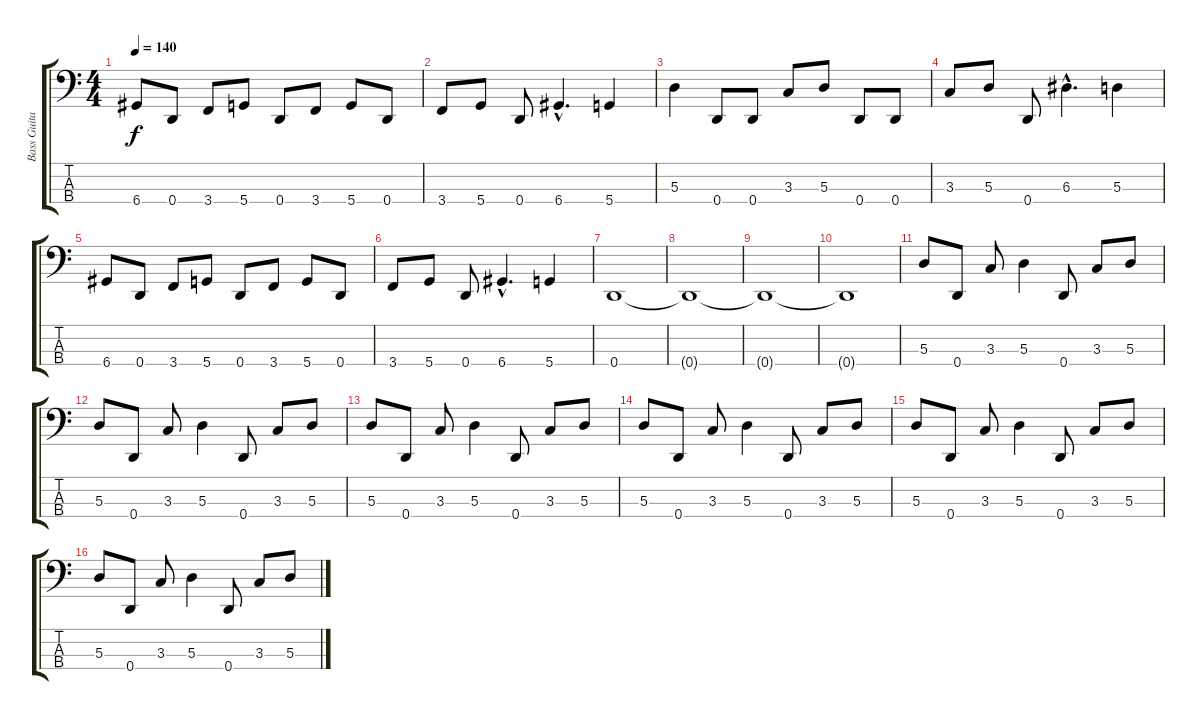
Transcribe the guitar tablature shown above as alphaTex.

\track ("Bass Guitar" "Bass Guita") {instrument electricbasspick}
\staff {score tabs}
\tuning (G2 D2 A1 D1) {hide}
\ts (4 4)
\tempo 140
\clef f4
\ks c
6.4.8{dy f} 0.4.8 3.4.8 5.4.8 0.4.8 3.4.8 5.4.8 0.4.8 |
3.4.8 5.4.8 0.4.8 6.4{hac}.4{d} 5.4.4 |
5.3.4 0.4.8 0.4.8 3.3.8 5.3.8 0.4.8 0.4.8 |
3.3.8 5.3.8 0.4.8 6.3{hac}.4{d} 5.3.4 |
6.4.8 0.4.8 3.4.8 5.4.8 0.4.8 3.4.8 5.4.8 0.4.8 |
3.4.8 5.4.8 0.4.8 6.4{hac}.4{d} 5.4.4 |
0.4.1 |
0.4{t}.1 |
0.4{t}.1 |
0.4{t}.1 |
5.3.8 0.4.8 3.3.8 5.3.4 0.4.8 3.3.8 5.3.8 |
5.3.8 0.4.8 3.3.8 5.3.4 0.4.8 3.3.8 5.3.8 |
5.3.8 0.4.8 3.3.8 5.3.4 0.4.8 3.3.8 5.3.8 |
5.3.8 0.4.8 3.3.8 5.3.4 0.4.8 3.3.8 5.3.8 |
5.3.8 0.4.8 3.3.8 5.3.4 0.4.8 3.3.8 5.3.8 |
5.3.8 0.4.8 3.3.8 5.3.4 0.4.8 3.3.8 5.3.8
